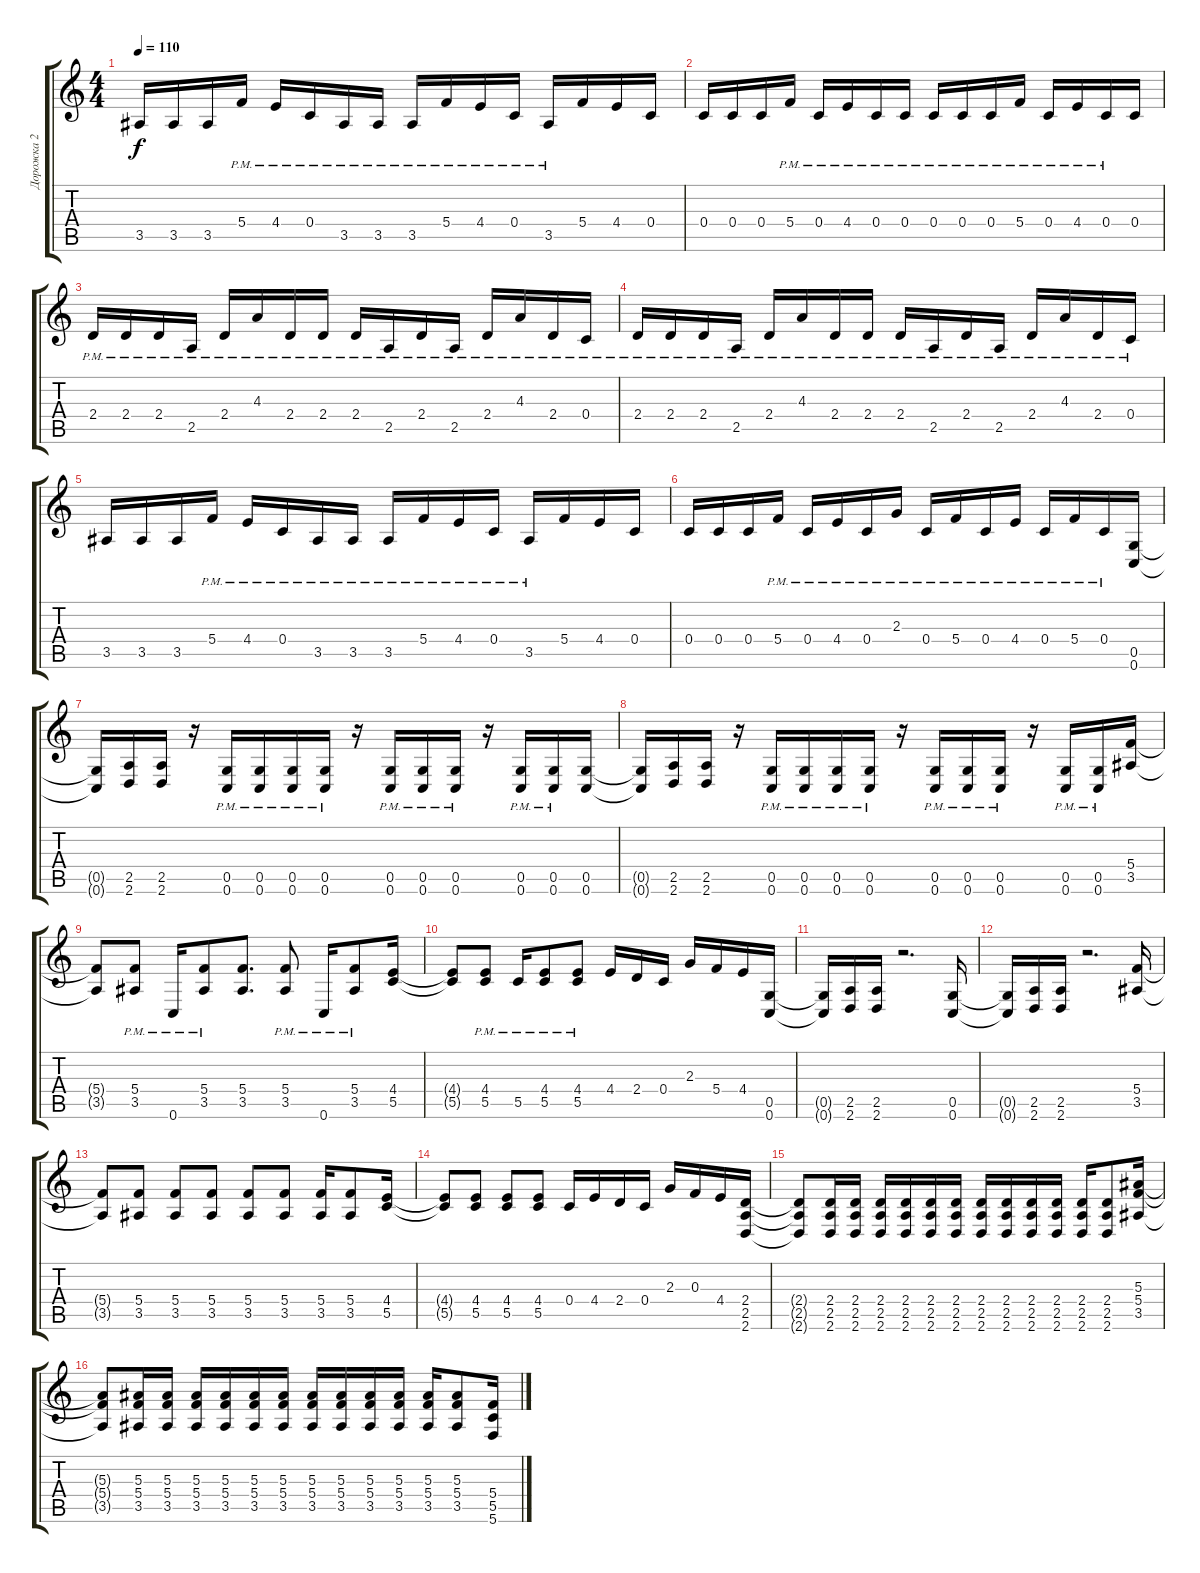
\track ("Дорожка 2" "Дорожка 2") {instrument overdrivenguitar}
\staff {score tabs}
\tuning (D4 A3 F3 C3 G2 C2) {hide}
\ts (4 4)
\tempo 110
\clef g2
\ks c
3.5.16{dy f} 3.5.16 3.5.16 5.4{pm}.16 4.4{pm}.16 0.4{pm}.16 3.5{pm}.16 3.5{pm}.16 3.5{pm}.16 5.4{pm}.16 4.4{pm}.16 0.4{pm}.16 3.5{pm}.16 5.4.16 4.4.16 0.4.16 |
0.4.16 0.4.16 0.4.16 5.4{pm}.16 0.4{pm}.16 4.4{pm}.16 0.4{pm}.16 0.4{pm}.16 0.4{pm}.16 0.4{pm}.16 0.4{pm}.16 5.4{pm}.16 0.4{pm}.16 4.4{pm}.16 0.4{pm}.16 0.4.16 |
2.4{pm}.16 2.4{pm}.16 2.4{pm}.16 2.5{pm}.16 2.4{pm}.16 4.3{pm}.16 2.4{pm}.16 2.4{pm}.16 2.4{pm}.16 2.5{pm}.16 2.4{pm}.16 2.5{pm}.16 2.4{pm}.16 4.3{pm}.16 2.4{pm}.16 0.4{pm}.16 |
2.4{pm}.16 2.4{pm}.16 2.4{pm}.16 2.5{pm}.16 2.4{pm}.16 4.3{pm}.16 2.4{pm}.16 2.4{pm}.16 2.4{pm}.16 2.5{pm}.16 2.4{pm}.16 2.5{pm}.16 2.4{pm}.16 4.3{pm}.16 2.4{pm}.16 0.4{pm}.16 |
3.5.16 3.5.16 3.5.16 5.4{pm}.16 4.4{pm}.16 0.4{pm}.16 3.5{pm}.16 3.5{pm}.16 3.5{pm}.16 5.4{pm}.16 4.4{pm}.16 0.4{pm}.16 3.5{pm}.16 5.4.16 4.4.16 0.4.16 |
0.4.16 0.4.16 0.4.16 5.4{pm}.16 0.4{pm}.16 4.4{pm}.16 0.4{pm}.16 2.3{pm}.16 0.4{pm}.16 5.4{pm}.16 0.4{pm}.16 4.4{pm}.16 0.4{pm}.16 5.4{pm}.16 0.4{pm}.16 (0.5 0.6).16 |
(0.5{t} 0.6{t}).16 (2.5 2.6).16 (2.5 2.6).16 r.16 (0.5{pm} 0.6{pm}).16 (0.5{pm} 0.6{pm}).16 (0.5{pm} 0.6{pm}).16 (0.5{pm} 0.6{pm}).16 r.16 (0.5{pm} 0.6{pm}).16 (0.5{pm} 0.6{pm}).16 (0.5{pm} 0.6{pm}).16 r.16 (0.5{pm} 0.6{pm}).16 (0.5{pm} 0.6{pm}).16 (0.5 0.6).16 |
(0.5{t} 0.6{t}).16 (2.5 2.6).16 (2.5 2.6).16 r.16 (0.5{pm} 0.6{pm}).16 (0.5{pm} 0.6{pm}).16 (0.5{pm} 0.6{pm}).16 (0.5{pm} 0.6{pm}).16 r.16 (0.5{pm} 0.6{pm}).16 (0.5{pm} 0.6{pm}).16 (0.5{pm} 0.6{pm}).16 r.16 (0.5{pm} 0.6{pm}).16 (0.5{pm} 0.6{pm}).16 (5.4 3.5).16 |
(5.4{t} 3.5{t}).8 (5.4{pm} 3.5{pm}).8 0.6{pm}.16 (5.4{pm} 3.5{pm}).8 (5.4 3.5).8{d} (5.4{pm} 3.5{pm}).8 0.6{pm}.16 (5.4{pm} 3.5{pm}).8 (4.4 5.5).16 |
(4.4{t} 5.5{t}).8 (4.4{pm} 5.5{pm}).8 5.5{pm}.16 (4.4{pm} 5.5{pm}).8 (4.4 5.5{pm}).8 4.4.16 2.4.16 0.4.16 2.3.16 5.4.16 4.4.16 (0.5 0.6).16 |
(0.5{t} 0.6{t}).16 (2.5 2.6).16 (2.5 2.6).16 r.2{d} (0.5 0.6).16 |
(0.5{t} 0.6{t}).16 (2.5 2.6).16 (2.5 2.6).16 r.2{d} (5.4 3.5).16 |
(5.4{t} 3.5{t}).8 (5.4 3.5).8 (5.4 3.5).8 (5.4 3.5).8 (5.4 3.5).8 (5.4 3.5).8 (5.4 3.5).16 (5.4 3.5).8 (4.4 5.5).16 |
(4.4{t} 5.5{t}).8 (4.4 5.5).8 (4.4 5.5).8 (4.4 5.5).8 0.4.16 4.4.16 2.4.16 0.4.16 2.3.16 0.3.16 4.4.16 (2.4 2.5 2.6).16 |
(2.4{t} 2.5{t} 2.6{t}).8 (2.4 2.5 2.6).16 (2.4 2.5 2.6).16 (2.4 2.5 2.6).16 (2.4 2.5 2.6).16 (2.4 2.5 2.6).16 (2.4 2.5 2.6).16 (2.4 2.5 2.6).16 (2.4 2.5 2.6).16 (2.4 2.5 2.6).16 (2.4 2.5 2.6).16 (2.4 2.5 2.6).16 (2.4 2.5 2.6).8 (5.3 5.4 3.5).16 |
(5.3{t} 5.4{t} 3.5{t}).8 (5.3 5.4 3.5).16 (5.3 5.4 3.5).16 (5.3 5.4 3.5).16 (5.3 5.4 3.5).16 (5.3 5.4 3.5).16 (5.3 5.4 3.5).16 (5.3 5.4 3.5).16 (5.3 5.4 3.5).16 (5.3 5.4 3.5).16 (5.3 5.4 3.5).16 (5.3 5.4 3.5).16 (5.3 5.4 3.5).8 (5.4 5.5 5.6).16
